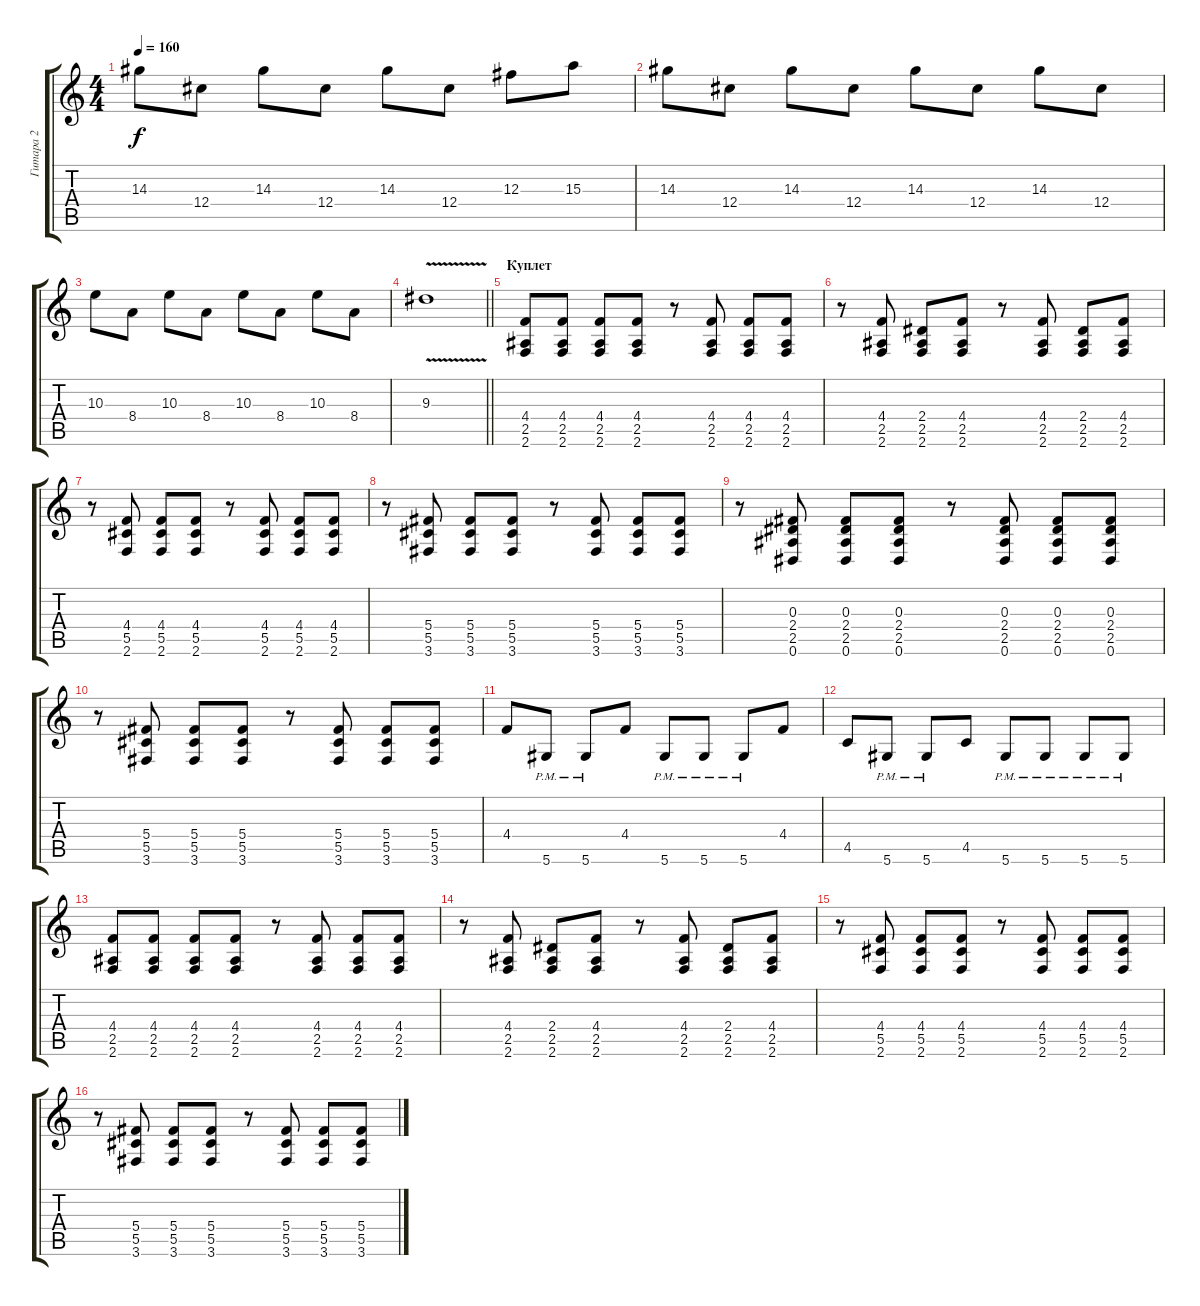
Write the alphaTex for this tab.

\track ("Гитара 2" "Гитара 2") {instrument distortionguitar}
\staff {score tabs}
\tuning (Eb4 Bb3 Gb3 Db3 Ab2 Eb2) {hide}
\ts (4 4)
\tempo 160
\clef g2
\ks c
14.3.8{dy f} 12.4.8 14.3.8 12.4.8 14.3.8 12.4.8 12.3.8 15.3.8 |
14.3.8 12.4.8 14.3.8 12.4.8 14.3.8 12.4.8 14.3.8 12.4.8 |
10.3.8 8.4.8 10.3.8 8.4.8 10.3.8 8.4.8 10.3.8 8.4.8 |
\barLineRight lightlight
9.3{v}.1 |
\section ("" "Куплет")
(4.4 2.5 2.6).8 (4.4 2.5 2.6).8 (4.4 2.5 2.6).8 (4.4 2.5 2.6).8 r.8 (4.4 2.5 2.6).8 (4.4 2.5 2.6).8 (4.4 2.5 2.6).8 |
r.8 (4.4 2.5 2.6).8 (2.4 2.5 2.6).8 (4.4 2.5 2.6).8 r.8 (4.4 2.5 2.6).8 (2.4 2.5 2.6).8 (4.4 2.5 2.6).8 |
r.8 (4.4 5.5 2.6).8 (4.4 5.5 2.6).8 (4.4 5.5 2.6).8 r.8 (4.4 5.5 2.6).8 (4.4 5.5 2.6).8 (4.4 5.5 2.6).8 |
r.8 (5.4 5.5 3.6).8 (5.4 5.5 3.6).8 (5.4 5.5 3.6).8 r.8 (5.4 5.5 3.6).8 (5.4 5.5 3.6).8 (5.4 5.5 3.6).8 |
r.8 (0.3 2.4 2.5 0.6).8 (0.3 2.4 2.5 0.6).8 (0.3 2.4 2.5 0.6).8 r.8 (0.3 2.4 2.5 0.6).8 (0.3 2.4 2.5 0.6).8 (0.3 2.4 2.5 0.6).8 |
r.8 (5.4 5.5 3.6).8 (5.4 5.5 3.6).8 (5.4 5.5 3.6).8 r.8 (5.4 5.5 3.6).8 (5.4 5.5 3.6).8 (5.4 5.5 3.6).8 |
4.4.8 5.6{pm}.8 5.6{pm}.8 4.4.8 5.6{pm}.8 5.6{pm}.8 5.6{pm}.8 4.4.8 |
4.5.8 5.6{pm}.8 5.6{pm}.8 4.5.8 5.6{pm}.8 5.6{pm}.8 5.6{pm}.8 5.6{pm}.8 |
(4.4 2.5 2.6).8 (4.4 2.5 2.6).8 (4.4 2.5 2.6).8 (4.4 2.5 2.6).8 r.8 (4.4 2.5 2.6).8 (4.4 2.5 2.6).8 (4.4 2.5 2.6).8 |
r.8 (4.4 2.5 2.6).8 (2.4 2.5 2.6).8 (4.4 2.5 2.6).8 r.8 (4.4 2.5 2.6).8 (2.4 2.5 2.6).8 (4.4 2.5 2.6).8 |
r.8 (4.4 5.5 2.6).8 (4.4 5.5 2.6).8 (4.4 5.5 2.6).8 r.8 (4.4 5.5 2.6).8 (4.4 5.5 2.6).8 (4.4 5.5 2.6).8 |
r.8 (5.4 5.5 3.6).8 (5.4 5.5 3.6).8 (5.4 5.5 3.6).8 r.8 (5.4 5.5 3.6).8 (5.4 5.5 3.6).8 (5.4 5.5 3.6).8
